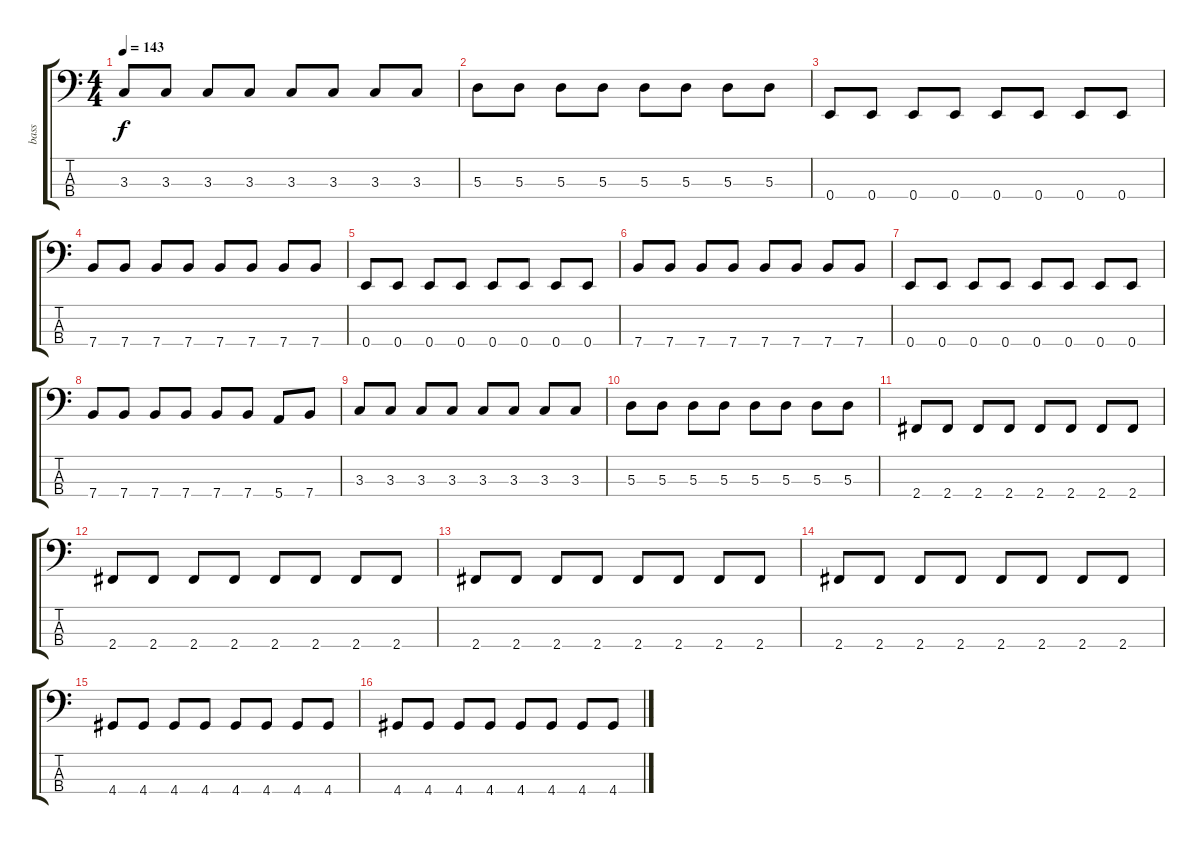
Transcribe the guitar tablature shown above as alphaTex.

\track ("bass" "bass") {instrument slapbass1}
\staff {score tabs}
\tuning (G2 D2 A1 E1) {hide}
\ts (4 4)
\tempo 143
\clef f4
\ks c
3.3.8{dy f} 3.3.8 3.3.8 3.3.8 3.3.8 3.3.8 3.3.8 3.3.8 |
5.3.8 5.3.8 5.3.8 5.3.8 5.3.8 5.3.8 5.3.8 5.3.8 |
0.4.8 0.4.8 0.4.8 0.4.8 0.4.8 0.4.8 0.4.8 0.4.8 |
7.4.8 7.4.8 7.4.8 7.4.8 7.4.8 7.4.8 7.4.8 7.4.8 |
0.4.8 0.4.8 0.4.8 0.4.8 0.4.8 0.4.8 0.4.8 0.4.8 |
7.4.8 7.4.8 7.4.8 7.4.8 7.4.8 7.4.8 7.4.8 7.4.8 |
0.4.8 0.4.8 0.4.8 0.4.8 0.4.8 0.4.8 0.4.8 0.4.8 |
7.4.8 7.4.8 7.4.8 7.4.8 7.4.8 7.4.8 5.4.8 7.4.8 |
3.3.8 3.3.8 3.3.8 3.3.8 3.3.8 3.3.8 3.3.8 3.3.8 |
5.3.8 5.3.8 5.3.8 5.3.8 5.3.8 5.3.8 5.3.8 5.3.8 |
2.4.8 2.4.8 2.4.8 2.4.8 2.4.8 2.4.8 2.4.8 2.4.8 |
2.4.8 2.4.8 2.4.8 2.4.8 2.4.8 2.4.8 2.4.8 2.4.8 |
2.4.8 2.4.8 2.4.8 2.4.8 2.4.8 2.4.8 2.4.8 2.4.8 |
2.4.8 2.4.8 2.4.8 2.4.8 2.4.8 2.4.8 2.4.8 2.4.8 |
4.4.8 4.4.8 4.4.8 4.4.8 4.4.8 4.4.8 4.4.8 4.4.8 |
4.4.8 4.4.8 4.4.8 4.4.8 4.4.8 4.4.8 4.4.8 4.4.8
